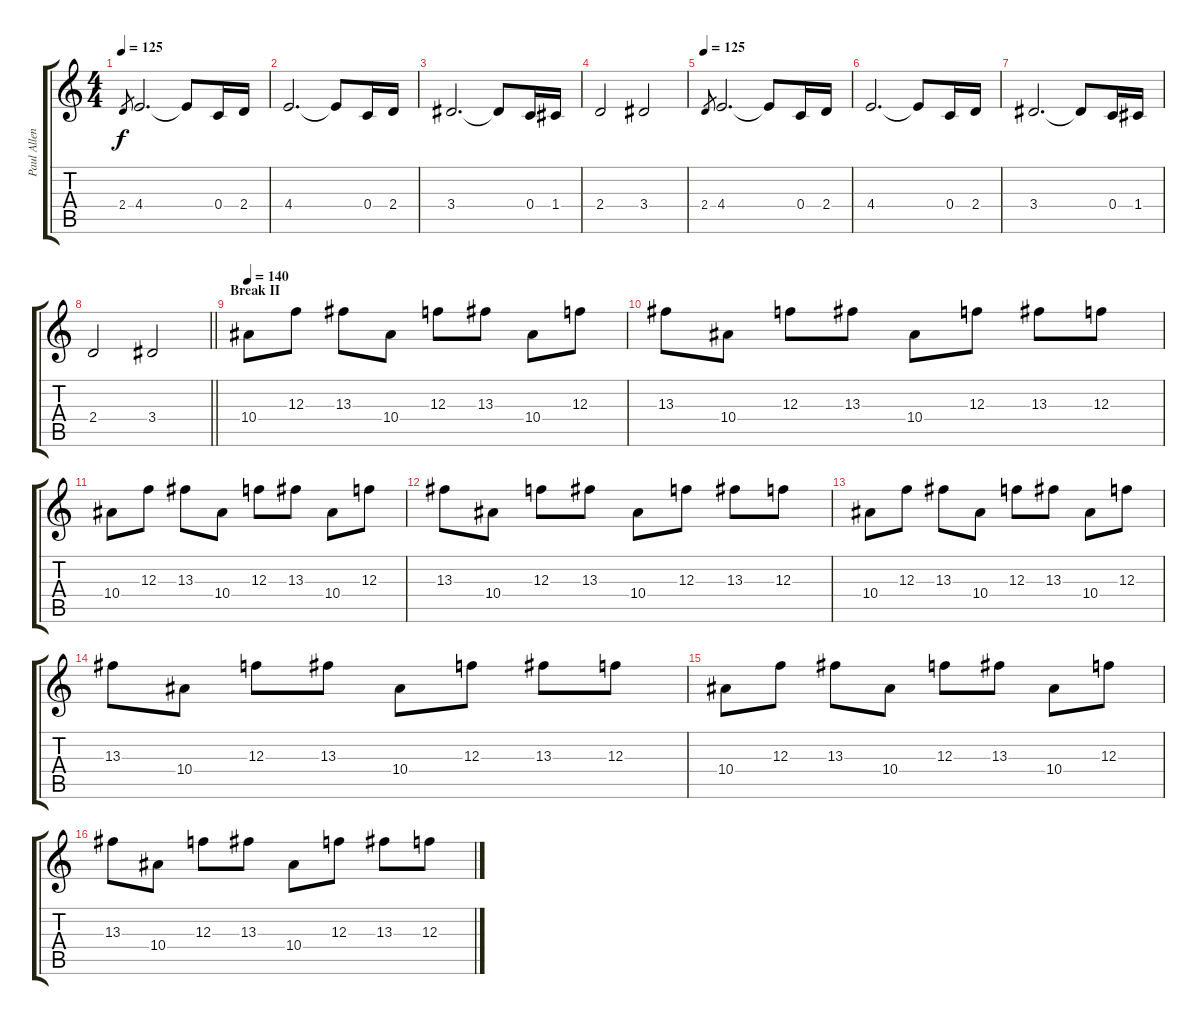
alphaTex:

\track ("Paul Allender" "Paul Allen") {instrument distortionguitar}
\staff {score tabs}
\tuning (D4 A3 F3 C3 G2 D2) {hide}
\ts (4 4)
\tempo 125
\clef g2
\ks c
2.4.8{gr dy f} 4.4.2{d} 4.4{t}.8 0.4.16 2.4.16 |
4.4.2{d} 4.4{t}.8 0.4.16 2.4.16 |
3.4.2{d} 3.4{t}.8 0.4.16 1.4.16 |
2.4.2 3.4.2 |
\tempo 125
2.4.8{gr} 4.4.2{d} 4.4{t}.8 0.4.16 2.4.16 |
4.4.2{d} 4.4{t}.8 0.4.16 2.4.16 |
3.4.2{d} 3.4{t}.8 0.4.16 1.4.16 |
\barLineRight lightlight
2.4.2 3.4.2 |
\section ("" "Break II")
\tempo 140
10.4.8 12.3.8 13.3.8 10.4.8 12.3.8 13.3.8 10.4.8 12.3.8 |
13.3.8 10.4.8 12.3.8 13.3.8 10.4.8 12.3.8 13.3.8 12.3.8 |
10.4.8 12.3.8 13.3.8 10.4.8 12.3.8 13.3.8 10.4.8 12.3.8 |
13.3.8 10.4.8 12.3.8 13.3.8 10.4.8 12.3.8 13.3.8 12.3.8 |
10.4.8 12.3.8 13.3.8 10.4.8 12.3.8 13.3.8 10.4.8 12.3.8 |
13.3.8 10.4.8 12.3.8 13.3.8 10.4.8 12.3.8 13.3.8 12.3.8 |
10.4.8 12.3.8 13.3.8 10.4.8 12.3.8 13.3.8 10.4.8 12.3.8 |
13.3.8 10.4.8 12.3.8 13.3.8 10.4.8 12.3.8 13.3.8 12.3.8
